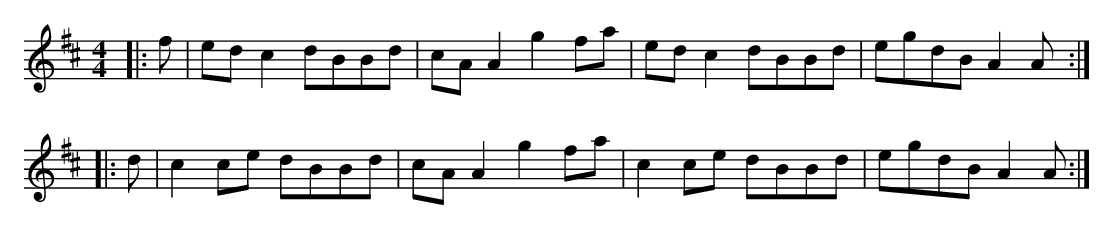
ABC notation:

X:1
M:4/4
K:Amix
|:f|edc2 dBBd|cAA2 g2fa|edc2 dBBd|egdB A2A:|
|:d|c2ce dBBd|cAA2 g2fa|c2ce dBBd|egdB A2A:|
